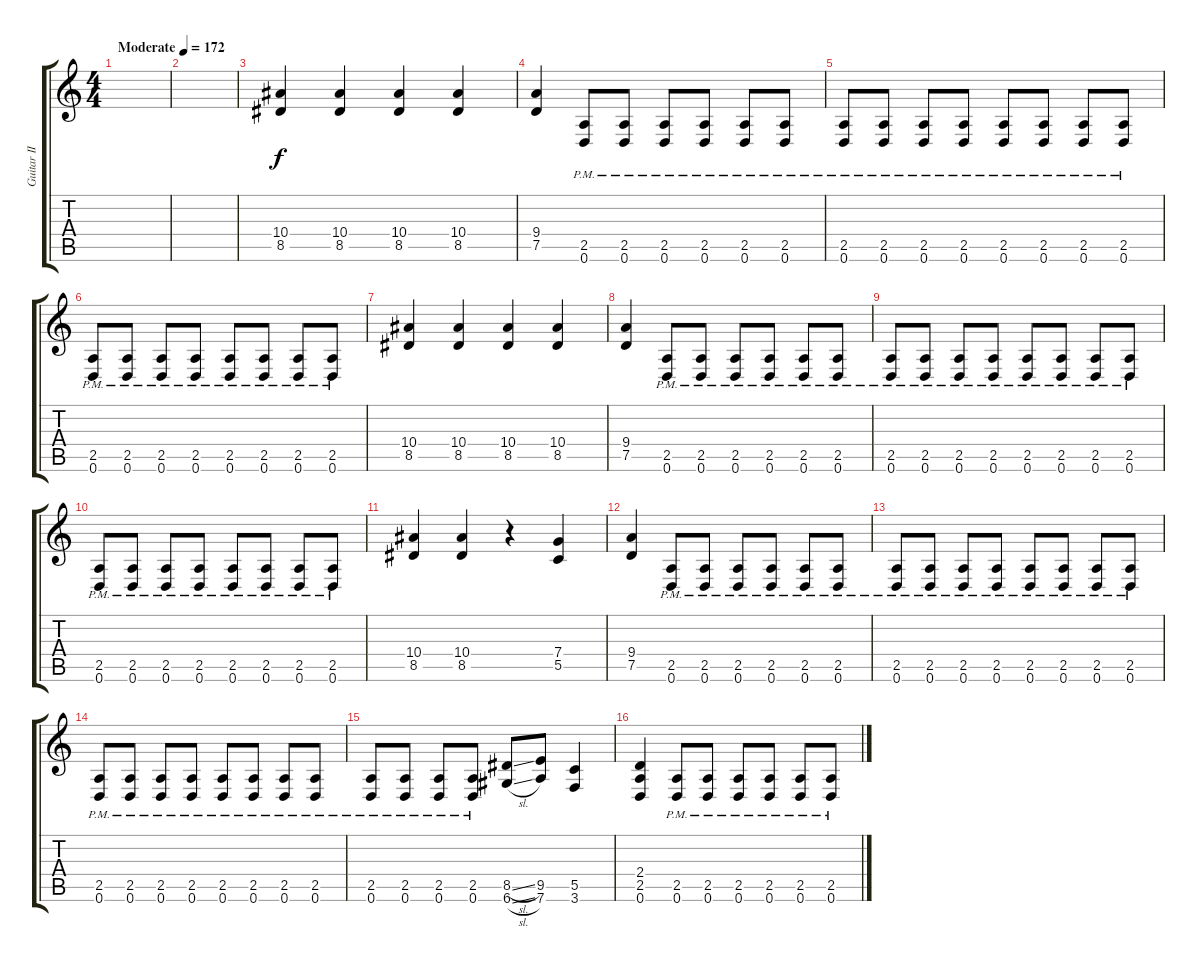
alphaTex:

\track ("Guitar II" "Guitar II") {instrument distortionguitar}
\staff {score tabs}
\tuning (D4 A3 F3 C3 G2 D2) {hide}
\ts (4 4)
\tempo (172 "Moderate")
\clef g2
\ks c
|
|
(10.4 8.5).4 (10.4 8.5).4 (10.4 8.5).4 (10.4 8.5).4 |
(9.4 7.5).4 (2.5{pm} 0.6{pm}).8 (2.5{pm} 0.6{pm}).8 (2.5{pm} 0.6{pm}).8 (2.5{pm} 0.6{pm}).8 (2.5{pm} 0.6{pm}).8 (2.5{pm} 0.6{pm}).8 |
(2.5{pm} 0.6{pm}).8 (2.5{pm} 0.6{pm}).8 (2.5{pm} 0.6{pm}).8 (2.5{pm} 0.6{pm}).8 (2.5{pm} 0.6{pm}).8 (2.5{pm} 0.6{pm}).8 (2.5{pm} 0.6{pm}).8 (2.5{pm} 0.6{pm}).8 |
(2.5{pm} 0.6{pm}).8 (2.5{pm} 0.6{pm}).8 (2.5{pm} 0.6{pm}).8 (2.5{pm} 0.6{pm}).8 (2.5{pm} 0.6{pm}).8 (2.5{pm} 0.6{pm}).8 (2.5{pm} 0.6{pm}).8 (2.5{pm} 0.6{pm}).8 |
(10.4 8.5).4 (10.4 8.5).4 (10.4 8.5).4 (10.4 8.5).4 |
(9.4 7.5).4 (2.5{pm} 0.6{pm}).8 (2.5{pm} 0.6{pm}).8 (2.5{pm} 0.6{pm}).8 (2.5{pm} 0.6{pm}).8 (2.5{pm} 0.6{pm}).8 (2.5{pm} 0.6{pm}).8 |
(2.5{pm} 0.6{pm}).8 (2.5{pm} 0.6{pm}).8 (2.5{pm} 0.6{pm}).8 (2.5{pm} 0.6{pm}).8 (2.5{pm} 0.6{pm}).8 (2.5{pm} 0.6{pm}).8 (2.5{pm} 0.6{pm}).8 (2.5{pm} 0.6{pm}).8 |
(2.5{pm} 0.6{pm}).8 (2.5{pm} 0.6{pm}).8 (2.5{pm} 0.6{pm}).8 (2.5{pm} 0.6{pm}).8 (2.5{pm} 0.6{pm}).8 (2.5{pm} 0.6{pm}).8 (2.5{pm} 0.6{pm}).8 (2.5{pm} 0.6{pm}).8 |
(10.4 8.5).4 (10.4 8.5).4 r.4 (7.4 5.5).4 |
(9.4 7.5).4 (2.5{pm} 0.6{pm}).8 (2.5{pm} 0.6{pm}).8 (2.5{pm} 0.6{pm}).8 (2.5{pm} 0.6{pm}).8 (2.5{pm} 0.6{pm}).8 (2.5{pm} 0.6{pm}).8 |
(2.5{pm} 0.6{pm}).8 (2.5{pm} 0.6{pm}).8 (2.5{pm} 0.6{pm}).8 (2.5{pm} 0.6{pm}).8 (2.5{pm} 0.6{pm}).8 (2.5{pm} 0.6{pm}).8 (2.5{pm} 0.6{pm}).8 (2.5{pm} 0.6{pm}).8 |
(2.5{pm} 0.6{pm}).8 (2.5{pm} 0.6{pm}).8 (2.5{pm} 0.6{pm}).8 (2.5{pm} 0.6{pm}).8 (2.5{pm} 0.6{pm}).8 (2.5{pm} 0.6{pm}).8 (2.5{pm} 0.6{pm}).8 (2.5{pm} 0.6{pm}).8 |
(2.5{pm} 0.6{pm}).8 (2.5{pm} 0.6{pm}).8 (2.5{pm} 0.6{pm}).8 (2.5{pm} 0.6{pm}).8 (8.5{sl} 6.6{sl}).8 (9.5 7.6).8 (5.5 3.6).4 |
(2.4 2.5 0.6).4 (2.5{pm} 0.6{pm}).8 (2.5{pm} 0.6{pm}).8 (2.5{pm} 0.6{pm}).8 (2.5{pm} 0.6{pm}).8 (2.5{pm} 0.6{pm}).8 (2.5{pm} 0.6{pm}).8
